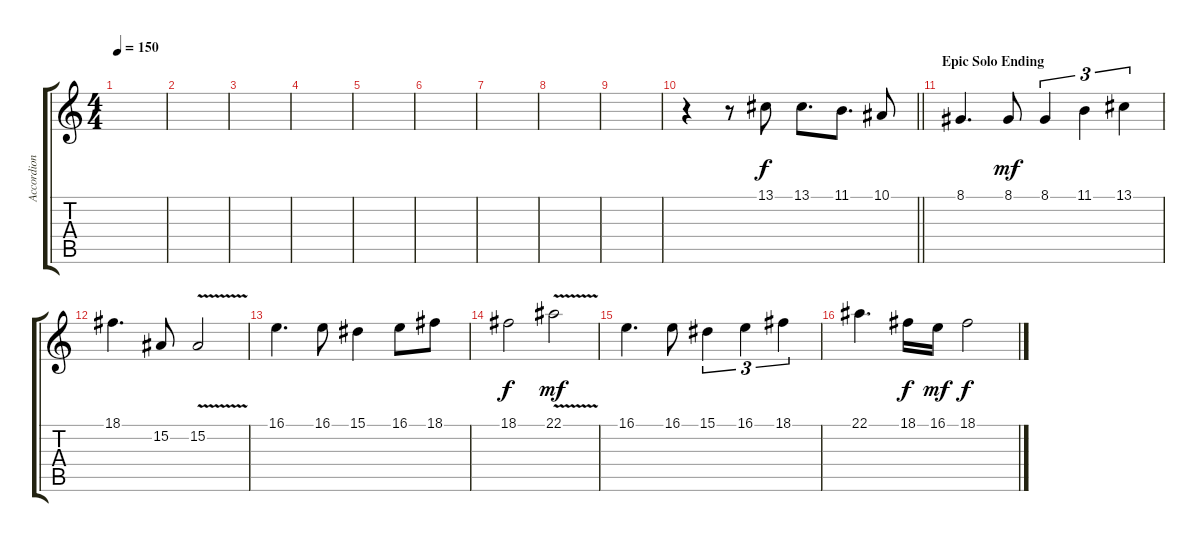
\track ("Accordion" "Accordion") {instrument accordion}
\staff {score tabs}
\tuning (C4 G3 Eb3 Bb2 F2 C2) {hide}
\ts (4 4)
\tempo 150
\clef g2
\ks c
|
|
|
|
|
|
|
|
|
\barLineRight lightlight
r.4 r.8 13.1.8 13.1.8{d} 11.1.8{d} 10.1.8 |
\section ("" "Epic Solo Ending")
8.1.4{d} 8.1.8{dy mf} 8.1.4{tu (3 2)} 11.1.4{tu (3 2)} 13.1.4{tu (3 2)} |
18.1.4{d} 15.2.8 15.2{v}.2 |
16.1.4{d} 16.1.8 15.1.4 16.1.8 18.1.8 |
18.1.2{dy f} 22.1{v}.2{dy mf} |
16.1.4{d} 16.1.8 15.1.4{tu (3 2)} 16.1.4{tu (3 2)} 18.1.4{tu (3 2)} |
22.1.4{d} 18.1.16{dy f} 16.1.16{dy mf} 18.1.2{dy f}
